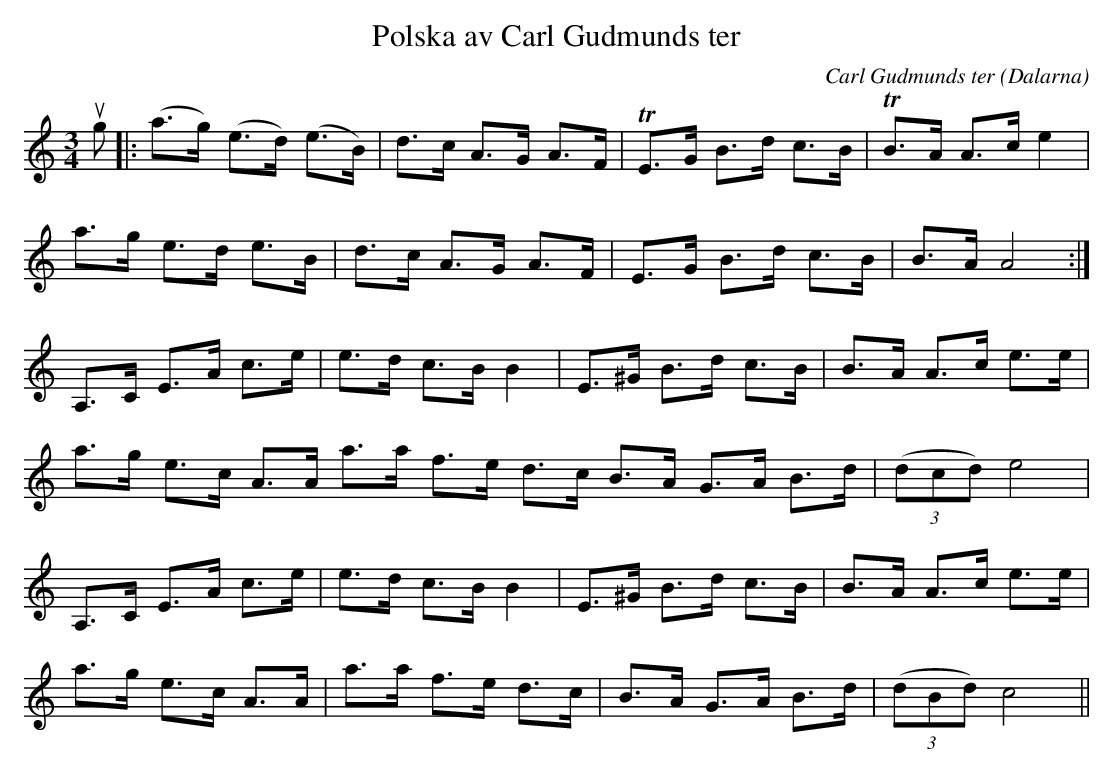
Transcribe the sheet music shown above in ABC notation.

X:1
T:Polska av Carl Gudmunds ter
C:Carl Gudmunds ter
O:Dalarna
M:3/4
L:1/8
K:Am
ug|:(a>g) (e>d) (e>B)|d>c A>G A>F|TE>G B>d c>B|TB>A A>c e2|
a>g e>d e>B|d>c A>G A>F|E>G B>d c>B|B>A A4:|
A,>C E>A c>e|e>d c>B B2|E>^G B>d c>B|B>A A>c e>e|
a>g e>c A>A a>a f>e d>c B>A G>A B>d|(3 (dcd) e4|
A,>C E>A c>e|e>d c>B B2|E>^G B>d c>B|B>A A>c e>e|
a>g e>c A>A|a>a f>e d>c|B>A G>A B>d|(3 (dBd) c4||
